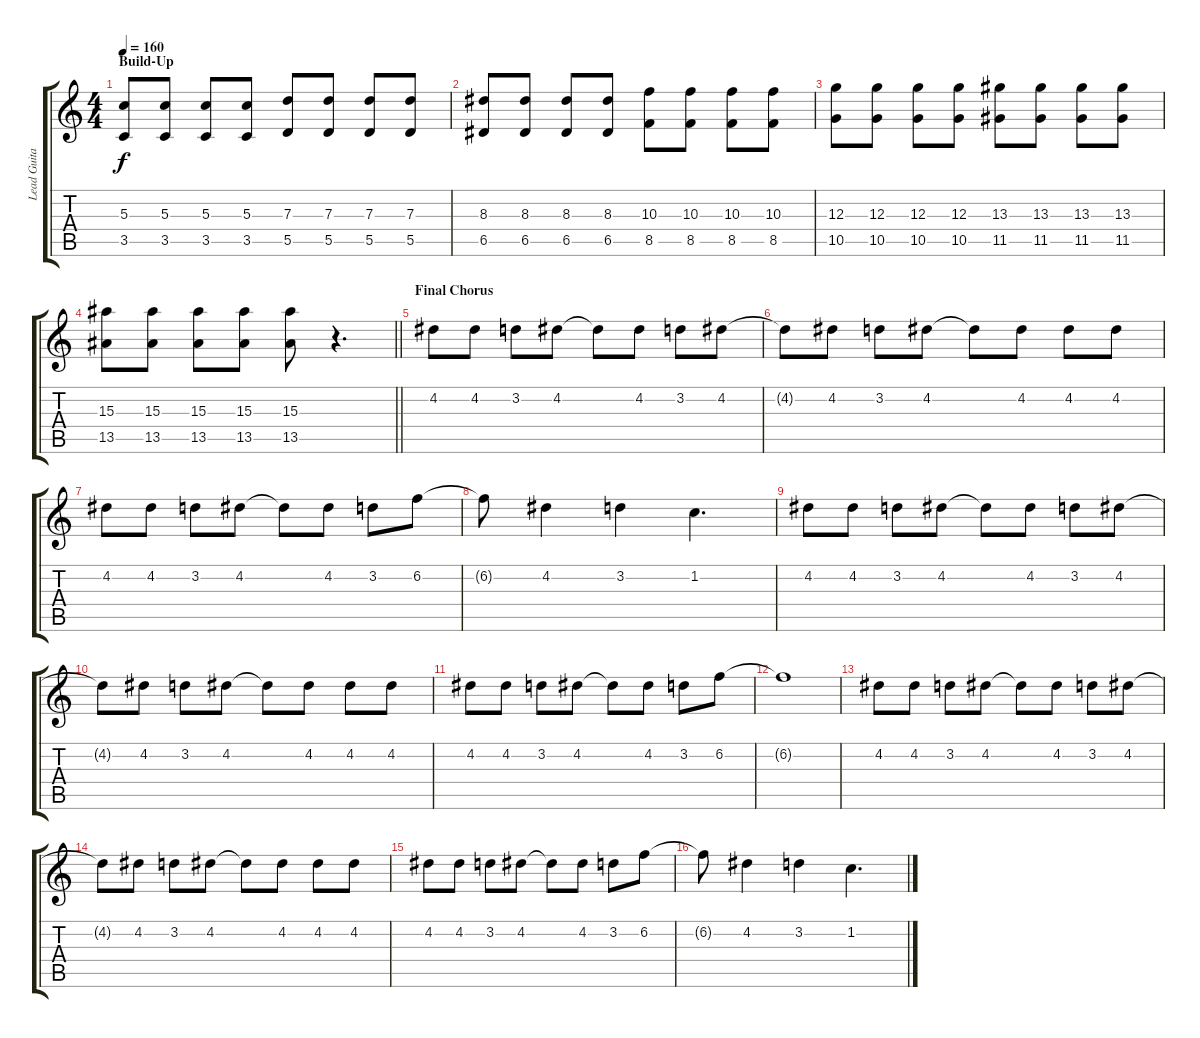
\track ("Lead Guitar" "Lead Guita") {instrument distortionguitar}
\staff {score tabs}
\tuning (E4 B3 G3 D3 A2 D2) {hide}
\ts (4 4)
\section ("" "Build-Up")
\tempo 160
\clef g2
\ks c
(5.3 3.5).8{dy f} (5.3 3.5).8 (5.3 3.5).8 (5.3 3.5).8 (7.3 5.5).8 (7.3 5.5).8 (7.3 5.5).8 (7.3 5.5).8 |
(8.3 6.5).8 (8.3 6.5).8 (8.3 6.5).8 (8.3 6.5).8 (10.3 8.5).8 (10.3 8.5).8 (10.3 8.5).8 (10.3 8.5).8 |
(12.3 10.5).8 (12.3 10.5).8 (12.3 10.5).8 (12.3 10.5).8 (13.3 11.5).8 (13.3 11.5).8 (13.3 11.5).8 (13.3 11.5).8 |
\barLineRight lightlight
(15.3 13.5).8 (15.3 13.5).8 (15.3 13.5).8 (15.3 13.5).8 (15.3 13.5).8 r.4{d} |
\section ("" "Final Chorus")
4.2.8{volume 13 instrument distortionguitar} 4.2.8 3.2.8 4.2.8 4.2{t}.8 4.2.8 3.2.8 4.2.8 |
4.2{t}.8 4.2.8 3.2.8 4.2.8 4.2{t}.8 4.2.8 4.2.8 4.2.8 |
4.2.8 4.2.8 3.2.8 4.2.8 4.2{t}.8 4.2.8 3.2.8 6.2.8 |
6.2{t}.8 4.2.4 3.2.4 1.2.4{d} |
4.2.8 4.2.8 3.2.8 4.2.8 4.2{t}.8 4.2.8 3.2.8 4.2.8 |
4.2{t}.8 4.2.8 3.2.8 4.2.8 4.2{t}.8 4.2.8 4.2.8 4.2.8 |
4.2.8 4.2.8 3.2.8 4.2.8 4.2{t}.8 4.2.8 3.2.8 6.2.8 |
6.2{t}.1 |
4.2.8{volume 13 instrument distortionguitar} 4.2.8 3.2.8 4.2.8 4.2{t}.8 4.2.8 3.2.8 4.2.8 |
4.2{t}.8 4.2.8 3.2.8 4.2.8 4.2{t}.8 4.2.8 4.2.8 4.2.8 |
4.2.8 4.2.8 3.2.8 4.2.8 4.2{t}.8 4.2.8 3.2.8 6.2.8 |
6.2{t}.8 4.2.4 3.2.4 1.2.4{d}
